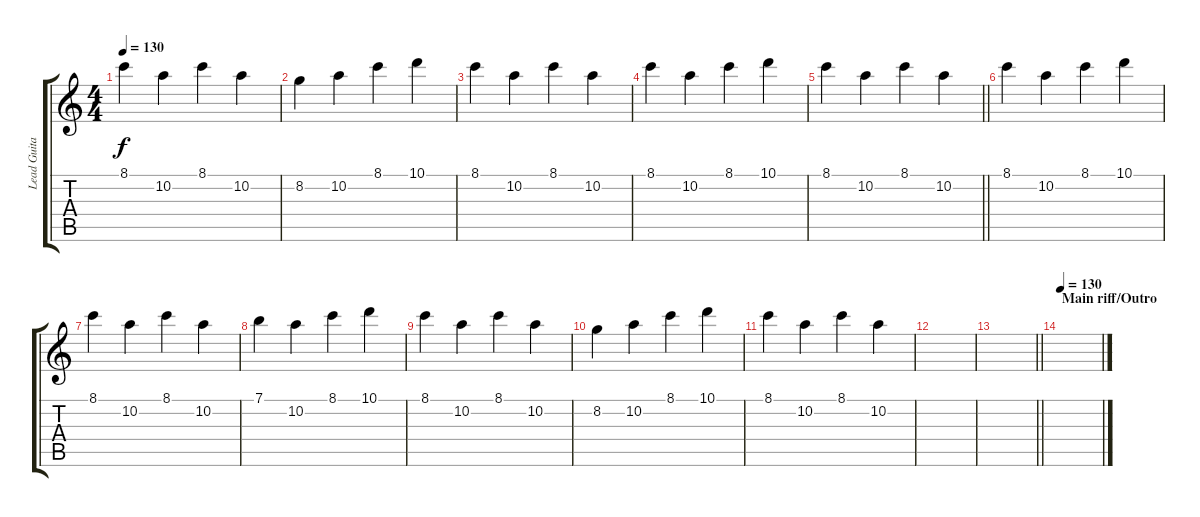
\track ("Lead Guitar" "Lead Guita") {instrument electricguitarjazz}
\staff {score tabs}
\tuning (E4 B3 G3 D3 A2 E2) {hide}
\ts (4 4)
\tempo 130
\clef g2
\ks c
8.1.4{dy f} 10.2.4 8.1.4 10.2.4 |
8.2.4 10.2.4 8.1.4 10.1.4 |
8.1.4 10.2.4 8.1.4 10.2.4 |
8.1.4 10.2.4 8.1.4 10.1.4 |
\barLineRight lightlight
8.1.4 10.2.4 8.1.4 10.2.4 |
8.1.4{volume 10 instrument electricguitarjazz} 10.2.4 8.1.4 10.1.4 |
8.1.4 10.2.4 8.1.4 10.2.4 |
7.1.4 10.2.4 8.1.4 10.1.4 |
8.1.4 10.2.4 8.1.4 10.2.4 |
8.2.4 10.2.4 8.1.4 10.1.4 |
8.1.4 10.2.4 8.1.4 10.2.4 |
|
\barLineRight lightlight
|
\section ("" "Main riff/Outro")
\tempo 130
